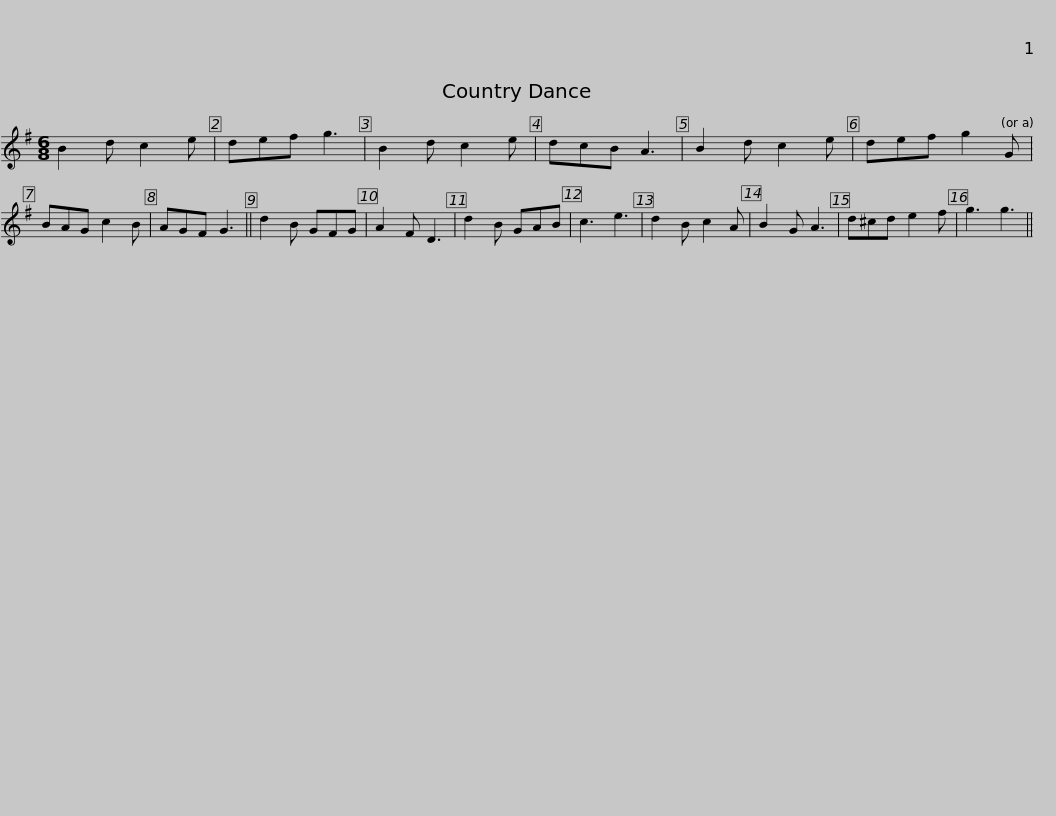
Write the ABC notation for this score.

X:1
L:1/8
M:6/8
I:linebreak $
K:G
V:1 treble
V:1
 B2 d c2 e | def g3 | B2 d c2 e | dcB A3 | B2 d c2 e | %5
 def g2 G | BAG c2 B | AGF G3 || d2 B GFG |$ A2 F D3 | %10
 d2 B GAB | c3 e3 | d2 B c2 A | B2 G A3 | d^cd e2 f | %15
 g3 g3 || %16
